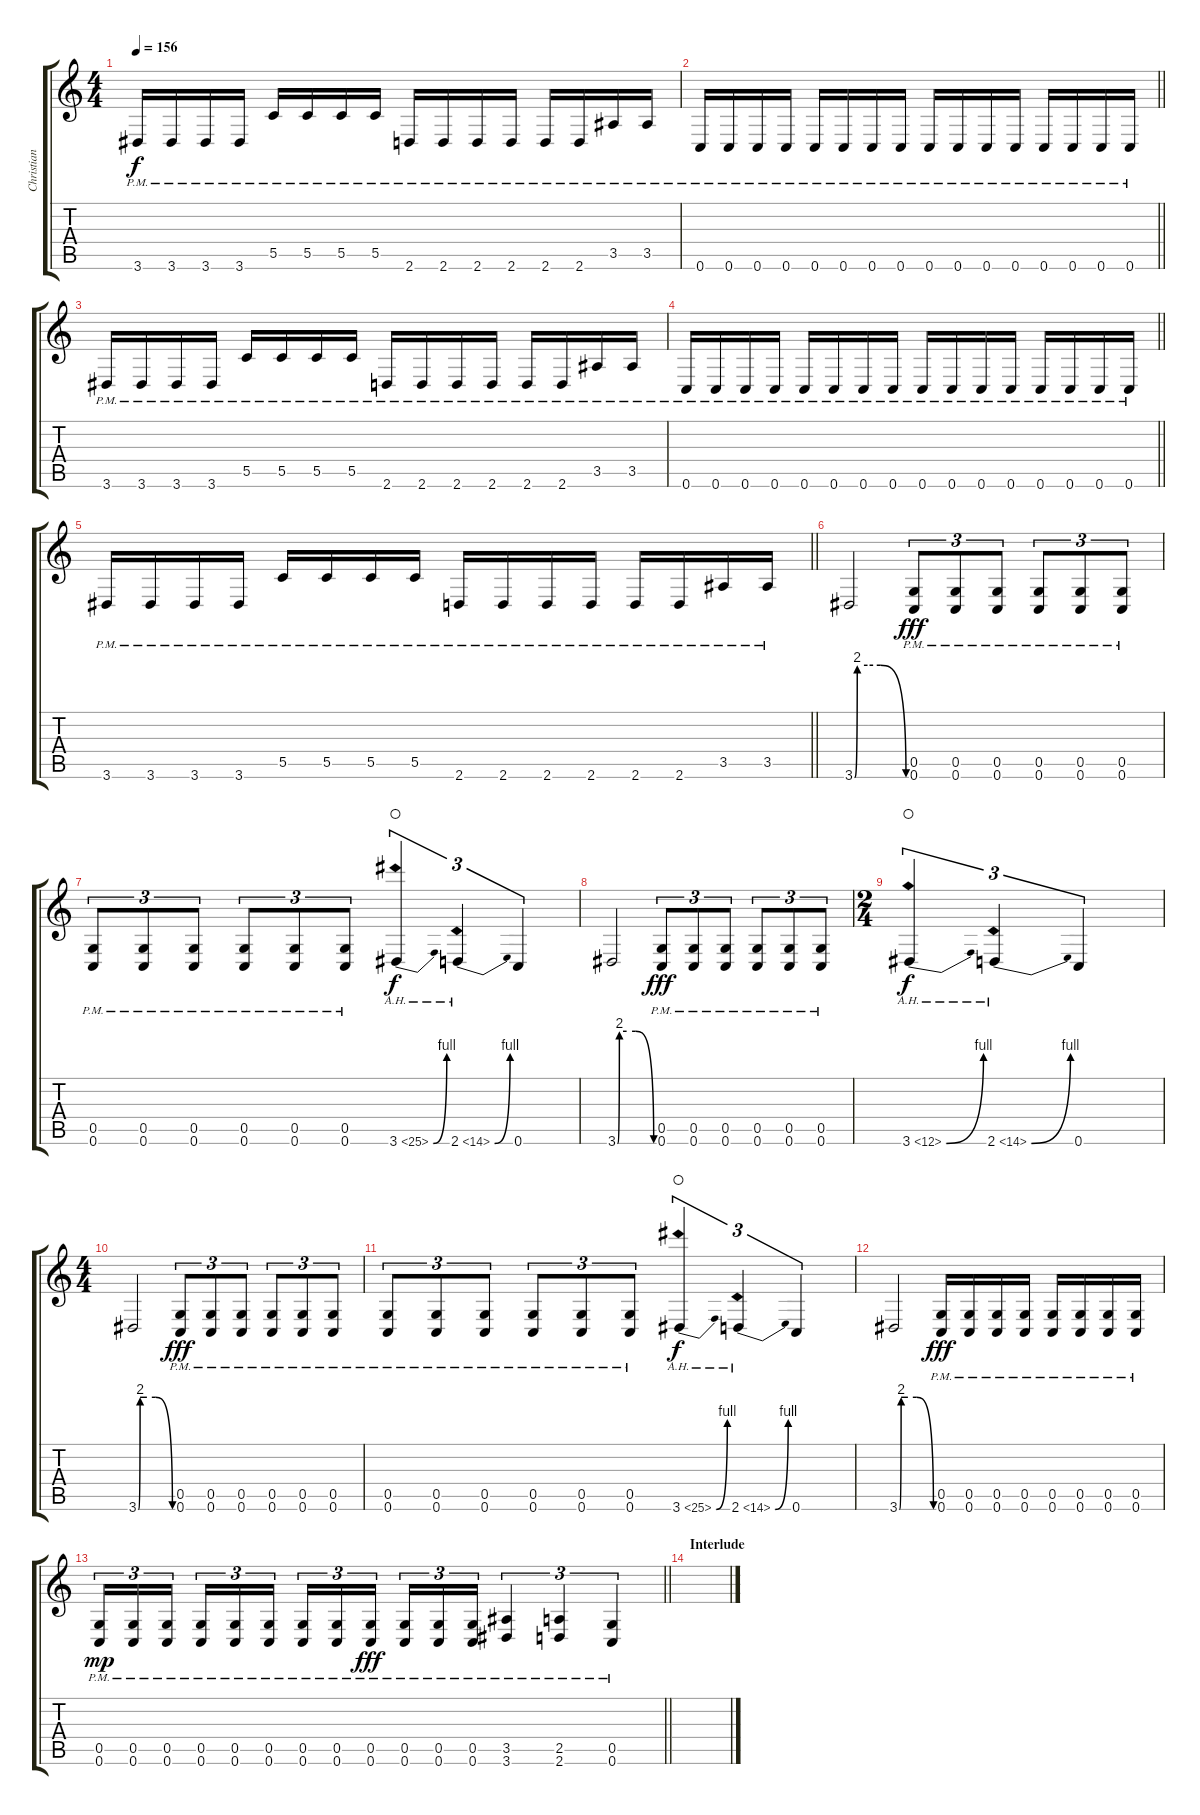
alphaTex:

\track ("Christian Andreu" "Christian ") {instrument distortionguitar}
\staff {score tabs}
\tuning (D4 A3 F3 C3 G2 C2) {hide}
\ts (4 4)
\tempo 156
\clef g2
\ks c
3.6{pm}.16{dy f} 3.6{pm}.16 3.6{pm}.16 3.6{pm}.16 5.5{pm}.16 5.5{pm}.16 5.5{pm}.16 5.5{pm}.16 2.6{pm}.16 2.6{pm}.16 2.6{pm}.16 2.6{pm}.16 2.6{pm}.16 2.6{pm}.16 3.5{pm}.16 3.5{pm}.16 |
\barLineRight lightlight
0.6{pm}.16 0.6{pm}.16 0.6{pm}.16 0.6{pm}.16 0.6{pm}.16 0.6{pm}.16 0.6{pm}.16 0.6{pm}.16 0.6{pm}.16 0.6{pm}.16 0.6{pm}.16 0.6{pm}.16 0.6{pm}.16 0.6{pm}.16 0.6{pm}.16 0.6{pm}.16 |
3.6{pm}.16 3.6{pm}.16 3.6{pm}.16 3.6{pm}.16 5.5{pm}.16 5.5{pm}.16 5.5{pm}.16 5.5{pm}.16 2.6{pm}.16 2.6{pm}.16 2.6{pm}.16 2.6{pm}.16 2.6{pm}.16 2.6{pm}.16 3.5{pm}.16 3.5{pm}.16 |
\barLineRight lightlight
0.6{pm}.16 0.6{pm}.16 0.6{pm}.16 0.6{pm}.16 0.6{pm}.16 0.6{pm}.16 0.6{pm}.16 0.6{pm}.16 0.6{pm}.16 0.6{pm}.16 0.6{pm}.16 0.6{pm}.16 0.6{pm}.16 0.6{pm}.16 0.6{pm}.16 0.6{pm}.16 |
\barLineRight lightlight
3.6{pm}.16 3.6{pm}.16 3.6{pm}.16 3.6{pm}.16 5.5{pm}.16 5.5{pm}.16 5.5{pm}.16 5.5{pm}.16 2.6{pm}.16 2.6{pm}.16 2.6{pm}.16 2.6{pm}.16 2.6{pm}.16 2.6{pm}.16 3.5{pm}.16 3.5{pm}.16 |
\section ("" "")
3.6{be (custom 0 0 3 8 15 8 30 8 60 0)}.2 (0.5{pm} 0.6{pm}).8{tu (3 2) dy fff} (0.5{pm} 0.6{pm}).8{tu (3 2)} (0.5{pm} 0.6{pm}).8{tu (3 2)} (0.5{pm} 0.6{pm}).8{tu (3 2)} (0.5{pm} 0.6{pm}).8{tu (3 2)} (0.5{pm} 0.6{pm}).8{tu (3 2)} |
(0.5{pm} 0.6{pm}).8{tu (3 2)} (0.5{pm} 0.6{pm}).8{tu (3 2)} (0.5{pm} 0.6{pm}).8{tu (3 2)} (0.5{pm} 0.6{pm}).8{tu (3 2)} (0.5{pm} 0.6{pm}).8{tu (3 2)} (0.5{pm} 0.6{pm}).8{tu (3 2)} 3.6{be (bend 0 0 60 4) ah 22}.4{tu (3 2) dy f waho} 2.6{be (bend 0 0 60 4) ah 12}.4{tu (3 2)} 0.6.4{tu (3 2)} |
3.6{be (custom 0 0 3 8 15 8 30 8 60 0)}.2 (0.5{pm} 0.6{pm}).8{tu (3 2) dy fff} (0.5{pm} 0.6{pm}).8{tu (3 2)} (0.5{pm} 0.6{pm}).8{tu (3 2)} (0.5{pm} 0.6{pm}).8{tu (3 2)} (0.5{pm} 0.6{pm}).8{tu (3 2)} (0.5{pm} 0.6{pm}).8{tu (3 2)} |
\ts (2 4)
3.6{be (bend 0 0 60 4) ah 9}.4{tu (3 2) dy f waho} 2.6{be (bend 0 0 60 4) ah 12}.4{tu (3 2)} 0.6.4{tu (3 2)} |
\ts (4 4)
3.6{be (custom 0 0 3 8 15 8 30 8 60 0)}.2 (0.5{pm} 0.6{pm}).8{tu (3 2) dy fff} (0.5{pm} 0.6{pm}).8{tu (3 2)} (0.5{pm} 0.6{pm}).8{tu (3 2)} (0.5{pm} 0.6{pm}).8{tu (3 2)} (0.5{pm} 0.6{pm}).8{tu (3 2)} (0.5{pm} 0.6{pm}).8{tu (3 2)} |
(0.5{pm} 0.6{pm}).8{tu (3 2)} (0.5{pm} 0.6{pm}).8{tu (3 2)} (0.5{pm} 0.6{pm}).8{tu (3 2)} (0.5{pm} 0.6{pm}).8{tu (3 2)} (0.5{pm} 0.6{pm}).8{tu (3 2)} (0.5{pm} 0.6{pm}).8{tu (3 2)} 3.6{be (bend 0 0 60 4) ah 22}.4{tu (3 2) dy f waho} 2.6{be (bend 0 0 60 4) ah 12}.4{tu (3 2)} 0.6.4{tu (3 2)} |
3.6{be (custom 0 0 3 8 15 8 30 8 60 0)}.2 (0.5{pm} 0.6{pm}).16{dy fff} (0.5{pm} 0.6{pm}).16 (0.5{pm} 0.6{pm}).16 (0.5{pm} 0.6{pm}).16 (0.5{pm} 0.6{pm}).16 (0.5{pm} 0.6{pm}).16 (0.5{pm} 0.6{pm}).16 (0.5{pm} 0.6{pm}).16 |
\barLineRight lightlight
(0.5{pm} 0.6{pm}).16{tu (3 2) dy mp} (0.5{pm} 0.6{pm}).16{tu (3 2)} (0.5{pm} 0.6{pm}).16{tu (3 2) beam splitsecondary} (0.5{pm} 0.6{pm}).16{tu (3 2)} (0.5{pm} 0.6{pm}).16{tu (3 2)} (0.5{pm} 0.6{pm}).16{tu (3 2)} (0.5{pm} 0.6{pm}).16{tu (3 2)} (0.5{pm} 0.6{pm}).16{tu (3 2)} (0.5{pm} 0.6{pm}).16{tu (3 2) dy fff beam splitsecondary} (0.5{pm} 0.6{pm}).16{tu (3 2)} (0.5{pm} 0.6{pm}).16{tu (3 2)} (0.5{pm} 0.6{pm}).16{tu (3 2)} (3.5{pm} 3.6{pm}).4{tu (3 2)} (2.5{pm} 2.6{pm}).4{tu (3 2)} (0.5{pm} 0.6{pm}).4{tu (3 2)} |
\section ("" "Interlude")
